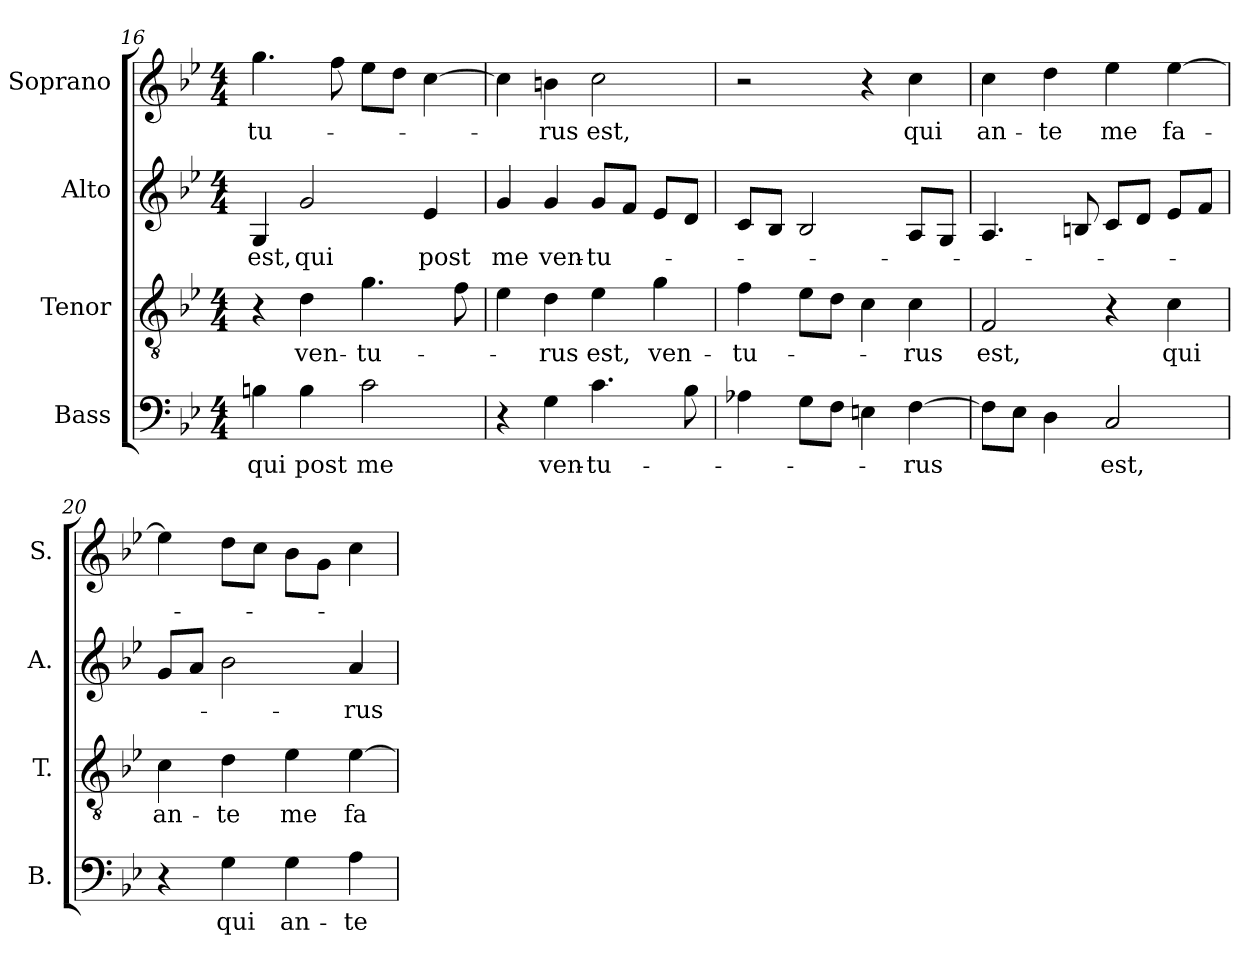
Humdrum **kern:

**kern	**text	**kern	**text	**kern	**text	**kern	**text
*part4	*part4	*part3	*part3	*part2	*part2	*part1	*part1
*staff4	*staff4	*staff3	*staff3	*staff2	*staff2	*staff1	*staff1
*I"Bass	*	*I"Tenor	*	*I"Alto	*	*I"Soprano	*
*I'B.	*	*I'T.	*	*I'A.	*	*I'S.	*
*clefF4	*	*clefGv2	*	*clefG2	*	*clefG2	*
*	*	*ITrd7c12	*	*	*	*	*
*k[b-e-]	*	*k[b-e-]	*	*k[b-e-]	*	*k[b-e-]	*
*B-:	*	*B-:	*	*B-:	*	*B-:	*
*M4/4	*	*M4/4	*	*M4/4	*	*M4/4	*
=16	=16	=16	=16	=16	=16	=16	=16
!	!LO:LY:b:color=#000000	!	!	!	!	!	!
!	!	!	!	!	!LO:LY:b:color=#000000	!	!
!	!	!	!	!	!	!	!LO:LY:b:color=#000000
4Bni\	qui	4r	.	4Gi/	est,	4.ggi\	-tu-
!	!LO:LY:b:color=#000000	!	!	!	!	!	!
!	!	!	!LO:LY:b:color=#000000	!	!	!	!
!	!	!	!	!	!LO:LY:b:color=#000000	!	!
4Bi\	post	4Di\	ven-	2gi/	qui	.	.
.	.	.	.	.	.	8ffi\	.
!	!LO:LY:b:color=#000000	!	!	!	!	!	!
!	!	!	!LO:LY:b:color=#000000	!	!	!	!
2ci\	me	4.Gi\	-tu-	.	.	8ee-i\L	.
.	.	.	.	.	.	8ddi\J	.
!	!	!	!	!	!LO:LY:b:color=#000000	!	!
.	.	.	.	4e-i/	post	[4cci\	.
.	.	8Fi\	.	.	.	.	.
!!LO:LB:g=z
=17	=17	=17	=17	=17	=17	=17	=17
!	!	!	!	!	!LO:LY:b:color=#000000	!	!
4r	.	4E-i\	.	4gi/	me	4cci\]	.
!	!LO:LY:b:color=#000000	!	!	!	!	!	!
!	!	!	!LO:LY:b:color=#000000	!	!	!	!
!	!	!	!	!	!LO:LY:b:color=#000000	!	!
!	!	!	!	!	!	!	!LO:LY:b:color=#000000
4Gi\	ven-	4Di\	-rus	4gi/	ven-	4bni\	-rus
!	!LO:LY:b:color=#000000	!	!	!	!	!	!
!	!	!	!LO:LY:b:color=#000000	!	!	!	!
!	!	!	!	!	!LO:LY:b:color=#000000	!	!
!	!	!	!	!	!	!	!LO:LY:b:color=#000000
4.ci\	-tu-	4E-i\	est,	8gi/L	-tu-	2cci\	est,
.	.	.	.	8fi/J	.	.	.
!	!	!	!LO:LY:b:color=#000000	!	!	!	!
.	.	4Gi\	ven-	8e-i/L	.	.	.
8B-i\	.	.	.	8di/J	.	.	.
=18	=18	=18	=18	=18	=18	=18	=18
!	!	!	!LO:LY:b:color=#000000	!	!	!	!
4A-Xi\	.	4Fi\	-tu-	8ci/L	.	2r	.
.	.	.	.	8B-i/J	.	.	.
8Gi\L	.	8E-i\L	.	2B-i/	.	.	.
8Fi\J	.	8Di\J	.	.	.	.	.
4Eni\	.	4Ci\	.	.	.	4r	.
!	!LO:LY:b:color=#000000	!	!	!	!	!	!
!	!	!	!LO:LY:b:color=#000000	!	!	!	!
!	!	!	!	!	!	!	!LO:LY:b:color=#000000
[4Fi\	-rus	4Ci\	-rus	8Ai/L	.	4cci\	qui
.	.	.	.	8Gi/J	.	.	.
=19	=19	=19	=19	=19	=19	=19	=19
!	!	!	!LO:LY:b:color=#000000	!	!	!	!
!	!	!	!	!	!	!	!LO:LY:b:color=#000000
8Fi\L]	.	2FFi/	est,	4.Ai/	.	4cci\	an-
8E-i\J	.	.	.	.	.	.	.
!	!	!	!	!	!	!	!LO:LY:b:color=#000000
4Di\	.	.	.	.	.	4ddi\	-te
.	.	.	.	8Bni/	.	.	.
!	!LO:LY:b:color=#000000	!	!	!	!	!	!
!	!	!	!	!	!	!	!LO:LY:b:color=#000000
2Ci/	est,	4r	.	8ci/L	.	4ee-i\	me
.	.	.	.	8di/J	.	.	.
!	!	!	!LO:LY:b:color=#000000	!	!	!	!
!	!	!	!	!	!	!	!LO:LY:b:color=#000000
.	.	4Ci\	qui	8e-i/L	.	[4ee-i\	fa-
.	.	.	.	8fi/J	.	.	.
=20	=20	=20	=20	=20	=20	=20	=20
!	!	!	!LO:LY:b:color=#000000	!	!	!	!
4r	.	4Ci\	an-	8gi/L	.	4ee-i\]	.
.	.	.	.	8ai/J	.	.	.
!	!LO:LY:b:color=#000000	!	!	!	!	!	!
!	!	!	!LO:LY:b:color=#000000	!	!	!	!
4Gi\	qui	4Di\	-te	2b-i\	.	8ddi\L	.
.	.	.	.	.	.	8cci\J	.
!	!LO:LY:b:color=#000000	!	!	!	!	!	!
!	!	!	!LO:LY:b:color=#000000	!	!	!	!
4Gi\	an-	4E-i\	me	.	.	8b-i\L	.
.	.	.	.	.	.	8gi\J	.
!	!LO:LY:b:color=#000000	!	!	!	!	!	!
!	!	!	!LO:LY:b:color=#000000	!	!	!	!
!	!	!	!	!	!LO:LY:b:color=#000000	!	!
4Ai\	-te	[4E-i\	fa-	4ai/	-rus	4cci\	.
=	=	=	=	=	=	=	=
*-	*-	*-	*-	*-	*-	*-	*-
